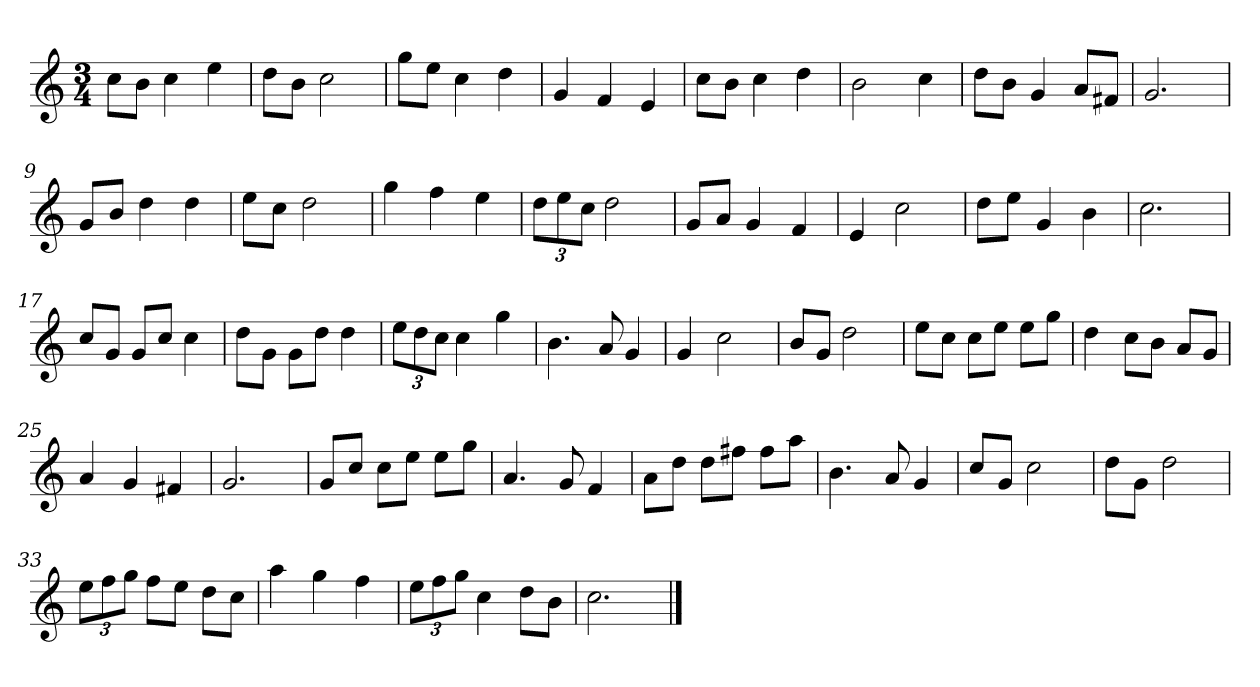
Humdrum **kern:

**kern
*part1
*staff1
*k[]
*M3/4
*MM120
=1
8ccL
8bJ
4cc
4ee
=2
8ddL
8bJ
2cc
=3
8ggL
8eeJ
4cc
4dd
=4
4g
4f
4e
=5
8ccL
8bJ
4cc
4dd
=6
2b
4cc
=7
8ddL
8bJ
4g
8aL
8f#XJ
=8
2.g
=9
8gL
8bJ
4dd
4dd
=10
8eeL
8ccJ
2dd
=11
4gg
4ff
4ee
=12
12ddL
12ee
12ccJ
2dd
=13
8gL
8aJ
4g
4f
=14
4e
2cc
=15
8ddL
8eeJ
4g
4b
=16
2.cc
=17
8ccL
8gJ
8gL
8ccJ
4cc
=18
8ddL
8gJ
8gL
8ddJ
4dd
=19
12eeL
12dd
12ccJ
4cc
4gg
=20
4.b
8a
4g
=21
4g
2cc
=22
8bL
8gJ
2dd
=23
8eeL
8ccJ
8ccL
8eeJ
8eeL
8ggJ
=24
4dd
8ccL
8bJ
8aL
8gJ
=25
4a
4g
4f#X
=26
2.g
=27
8gL
8ccJ
8ccL
8eeJ
8eeL
8ggJ
=28
4.a
8g
4f
=29
8aL
8ddJ
8ddL
8ff#XJ
8ff#L
8aaJ
=30
4.b
8a
4g
=31
8ccL
8gJ
2cc
=32
8ddL
8gJ
2dd
=33
12eeL
12ff
12ggJ
8ffL
8eeJ
8ddL
8ccJ
=34
4aa
4gg
4ff
=35
12eeL
12ff
12ggJ
4cc
8ddL
8bJ
=36
2.cc
==
*-
